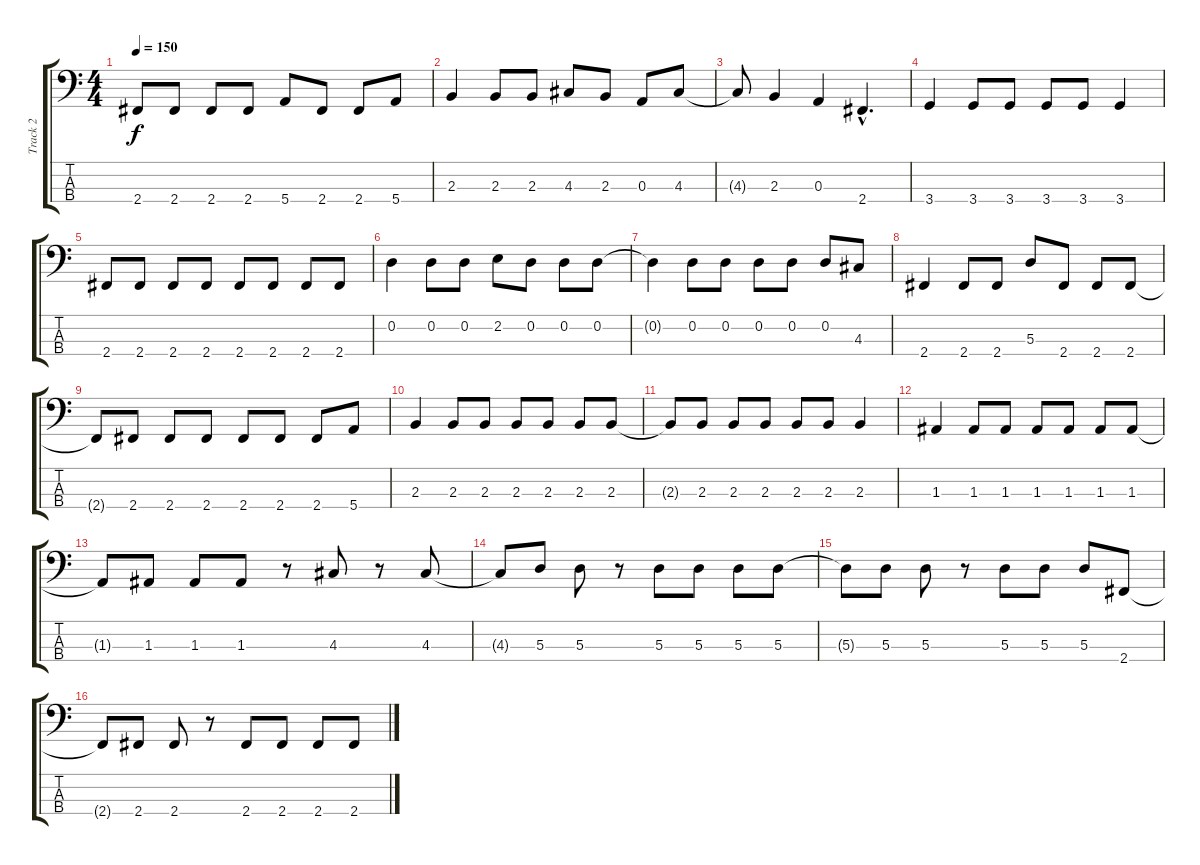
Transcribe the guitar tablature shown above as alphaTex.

\track ("Track 2" "Track 2") {instrument electricbasspick}
\staff {score tabs}
\tuning (G2 D2 A1 E1) {hide}
\ts (4 4)
\tempo 150
\clef f4
\ks c
2.4{t}.8{dy f} 2.4.8 2.4.8 2.4.8 5.4.8 2.4.8 2.4.8 5.4.8 |
2.3.4 2.3.8 2.3.8 4.3.8 2.3.8 0.3.8 4.3.8 |
4.3{t}.8 2.3.4 0.3.4 2.4{hac}.4{d} |
3.4.4 3.4.8 3.4.8 3.4.8 3.4.8 3.4.4 |
2.4.8 2.4.8 2.4.8 2.4.8 2.4.8 2.4.8 2.4.8 2.4.8 |
0.2.4 0.2.8 0.2.8 2.2.8 0.2.8 0.2.8 0.2.8 |
0.2{t}.4 0.2.8 0.2.8 0.2.8 0.2.8 0.2.8 4.3.8 |
2.4.4 2.4.8 2.4.8 5.3.8 2.4.8 2.4.8 2.4.8 |
2.4{t}.8 2.4.8 2.4.8 2.4.8 2.4.8 2.4.8 2.4.8 5.4.8 |
2.3.4 2.3.8 2.3.8 2.3.8 2.3.8 2.3.8 2.3.8 |
2.3{t}.8 2.3.8 2.3.8 2.3.8 2.3.8 2.3.8 2.3.4 |
1.3.4 1.3.8 1.3.8 1.3.8 1.3.8 1.3.8 1.3.8 |
1.3{t}.8 1.3.8 1.3.8 1.3.8 r.8 4.3.8 r.8 4.3.8 |
4.3{t}.8 5.3.8 5.3.8 r.8 5.3.8 5.3.8 5.3.8 5.3.8 |
5.3{t}.8 5.3.8 5.3.8 r.8 5.3.8 5.3.8 5.3.8 2.4.8 |
2.4{t}.8 2.4.8 2.4.8 r.8 2.4.8 2.4.8 2.4.8 2.4.8
